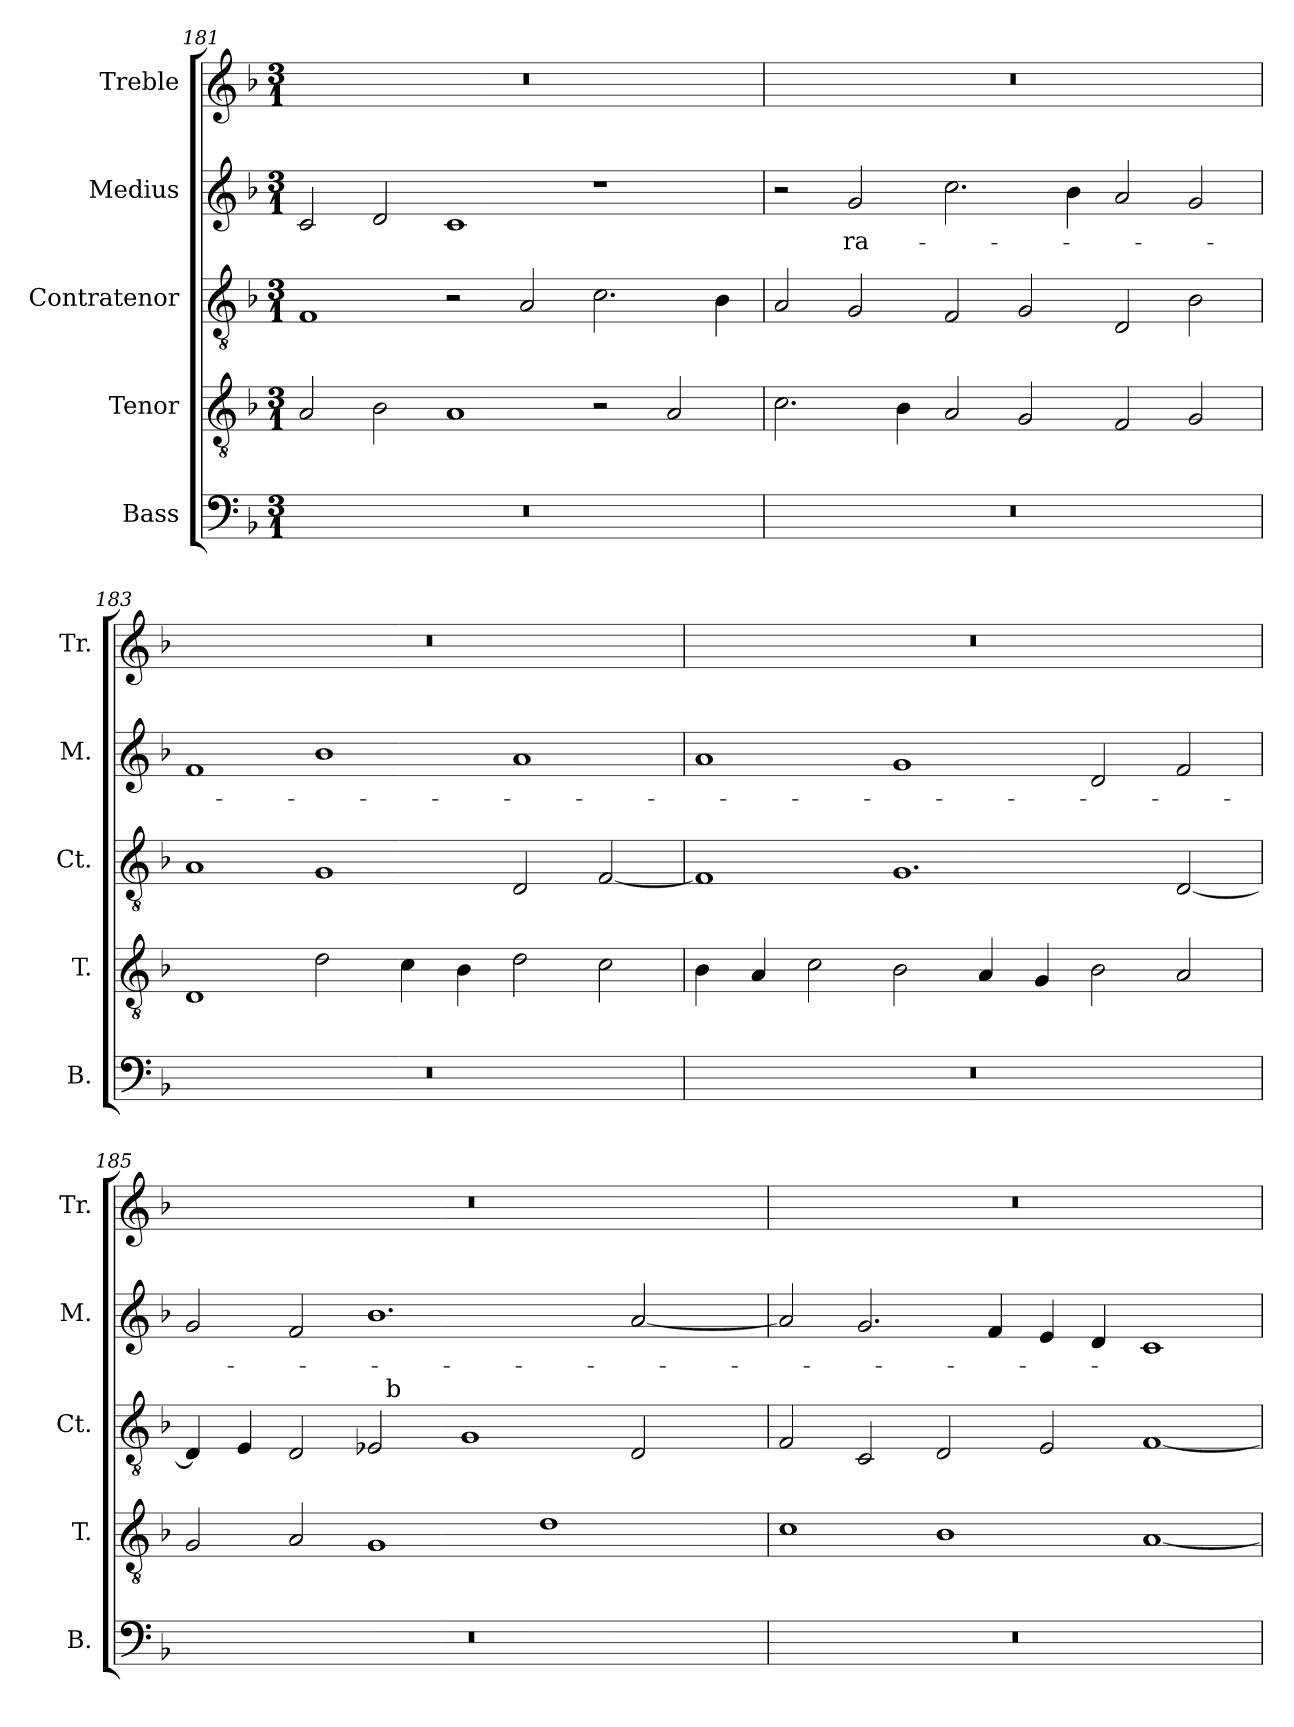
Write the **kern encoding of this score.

**kern	**kern	**kern	**kern	**text	**kern
*part5	*part4	*part3	*part2	*part2	*part1
*staff5	*staff4	*staff3	*staff2	*staff2	*staff1
*I"Bass	*I"Tenor	*I"Contratenor	*I"Medius	*	*I"Treble
*I'B.	*I'T.	*I'Ct.	*I'M.	*	*I'Tr.
!!LO:LB:g=z
*clefF4	*clefGv2	*clefGv2	*clefG2	*	*clefG2
*	*ITrd7c12	*ITrd7c12	*	*	*
*k[b-]	*k[b-]	*k[b-]	*k[b-]	*	*k[b-]
*d:	*d:	*d:	*d:	*	*d:
*M3/1	*M3/1	*M3/1	*M3/1	*	*M3/1
=181	=181	=181	=181	=181	=181
!LO:N:vis=1	!	!	!	!	!LO:N:vis=1
0.r	2AAi/	1FFi	2ci/	.	0.r
.	2BB-i\	.	2di/	.	.
.	1AAi	2r	1ci	.	.
.	.	2AAi/	.	.	.
.	2r	2.Ci\	1r	.	.
.	2AAi/	.	.	.	.
.	.	4BB-i\	.	.	.
=182	=182	=182	=182	=182	=182
!LO:N:vis=1	!	!	!	!	!LO:N:vis=1
0.r	2.Ci\	2AAi/	2r	.	0.r
!	!	!	!	!LO:LY:b:color=#000000	!
.	.	2GGi/	2gi/	-ra-	.
.	4BB-i\	.	.	.	.
.	2AAi/	2FFi/	2.cci\	.	.
.	2GGi/	2GGi/	.	.	.
.	.	.	4b-i\	.	.
.	2FFi/	2DDi/	2ai/	.	.
.	2GGi/	2BB-i\	2gi/	.	.
=183	=183	=183	=183	=183	=183
!LO:N:vis=1	!	!	!	!	!LO:N:vis=1
0.r	1DDi	1AAi	1fi	.	0.r
.	2Di\	1GGi	1b-i	.	.
.	4Ci\	.	.	.	.
.	4BB-i\	.	.	.	.
.	2Di\	2DDi/	1ai	.	.
.	2Ci\	[<2FFi/	.	.	.
!!LO:LB:g=z
=184	=184	=184	=184	=184	=184
!LO:N:vis=1	!	!	!	!	!LO:N:vis=1
0.r	4BB-i\	1FFi]	1ai	.	0.r
.	4AAi/	.	.	.	.
.	2Ci\	.	.	.	.
.	2BB-i\	1.GGi	1gi	.	.
.	4AAi/	.	.	.	.
.	4GGi/	.	.	.	.
.	2BB-i\	.	2di/	.	.
.	2AAi/	[<2DDi/	2fi/	.	.
=185	=185	=185	=185	=185	=185
!LO:N:vis=1	!	!	!	!	!LO:N:vis=1
*	*	*^	*	*	*
0.r	2GGi/	4DDi/]	1ryy	2gi/	.	0.r
.	.	4EEi/	.	.	.	.
.	2AAi/	2DDi/	.	2fi/	.	.
.	1GGi	2EE-i/	32ryy	1.b-i	.	.
.	.	.	256ryy	.	.	.
!	!	!	!LO:TX:a:t=b	!	!	!
.	.	.	1ryy	.	.	.
.	.	1GGi	.	.	.	.
.	1Di	.	.	.	.	.
.	.	.	2ryy	.	.	.
.	.	2DDi/	.	[<2ai/	.	.
.	.	.	4ryy	.	.	.
.	.	.	8ryy	.	.	.
.	.	.	16ryy	.	.	.
.	.	.	64..ryy	.	.	.
!!LO:PB:g=z
=186	=186	=186	=186	=186	=186	=186
!LO:N:vis=1	!	!	!	!	!	!LO:N:vis=1
*	*	*v	*v	*	*	*
0.r	1Ci	2FFi/	2ai/]	.	0.r
.	.	2CCi/	2.gi/	.	.
.	1BB-i	2DDi/	.	.	.
.	.	.	4fi/	.	.
.	.	2EEi/	4ei/	.	.
.	.	.	4di/	.	.
.	[<1AAi	[<1FFi	1ci	.	.
=	=	=	=	=	=
*-	*-	*-	*-	*-	*-
